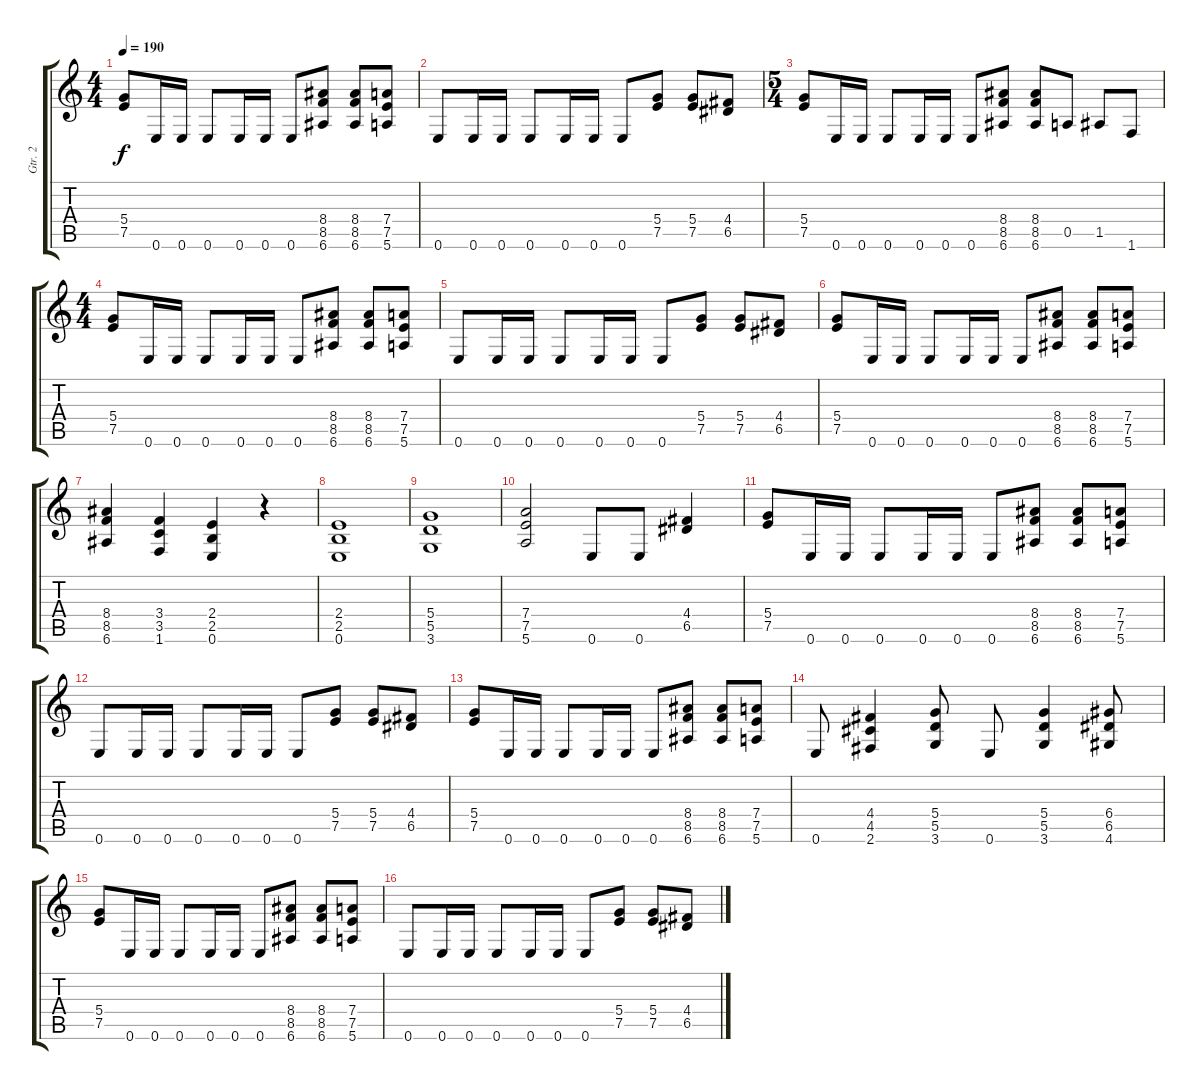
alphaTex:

\track ("Gtr. 2" "Gtr. 2") {instrument distortionguitar}
\staff {score tabs}
\tuning (E4 B3 G3 D3 A2 E2) {hide}
\ts (4 4)
\tempo 190
\clef g2
\ks c
(5.4 7.5).8{dy f} 0.6.16 0.6.16 0.6.8 0.6.16 0.6.16 0.6.8 (8.4 8.5 6.6).8 (8.4 8.5 6.6).8 (7.4 7.5 5.6).8 |
0.6.8 0.6.16 0.6.16 0.6.8 0.6.16 0.6.16 0.6.8 (5.4 7.5).8 (5.4 7.5).8 (4.4 6.5).8 |
\ts (5 4)
(5.4 7.5).8 0.6.16 0.6.16 0.6.8 0.6.16 0.6.16 0.6.8 (8.4 8.5 6.6).8 (8.4 8.5 6.6).8 0.5.8 1.5.8 1.6.8 |
\ts (4 4)
(5.4 7.5).8 0.6.16 0.6.16 0.6.8 0.6.16 0.6.16 0.6.8 (8.4 8.5 6.6).8 (8.4 8.5 6.6).8 (7.4 7.5 5.6).8 |
0.6.8 0.6.16 0.6.16 0.6.8 0.6.16 0.6.16 0.6.8 (5.4 7.5).8 (5.4 7.5).8 (4.4 6.5).8 |
(5.4 7.5).8 0.6.16 0.6.16 0.6.8 0.6.16 0.6.16 0.6.8 (8.4 8.5 6.6).8 (8.4 8.5 6.6).8 (7.4 7.5 5.6).8 |
(8.4 8.5 6.6).4 (3.4 3.5 1.6).4 (2.4 2.5 0.6).4 r.4 |
(2.4 2.5 0.6).1 |
(5.4 5.5 3.6).1 |
(7.4 7.5 5.6).2 0.6.8 0.6.8 (4.4 6.5).4 |
(5.4 7.5).8 0.6.16 0.6.16 0.6.8 0.6.16 0.6.16 0.6.8 (8.4 8.5 6.6).8 (8.4 8.5 6.6).8 (7.4 7.5 5.6).8 |
0.6.8 0.6.16 0.6.16 0.6.8 0.6.16 0.6.16 0.6.8 (5.4 7.5).8 (5.4 7.5).8 (4.4 6.5).8 |
(5.4 7.5).8 0.6.16 0.6.16 0.6.8 0.6.16 0.6.16 0.6.8 (8.4 8.5 6.6).8 (8.4 8.5 6.6).8 (7.4 7.5 5.6).8 |
0.6.8 (4.4 4.5 2.6).4 (5.4 5.5 3.6).8 0.6.8 (5.4 5.5 3.6).4 (6.4 6.5 4.6).8 |
(5.4 7.5).8 0.6.16 0.6.16 0.6.8 0.6.16 0.6.16 0.6.8 (8.4 8.5 6.6).8 (8.4 8.5 6.6).8 (7.4 7.5 5.6).8 |
0.6.8 0.6.16 0.6.16 0.6.8 0.6.16 0.6.16 0.6.8 (5.4 7.5).8 (5.4 7.5).8 (4.4 6.5).8
